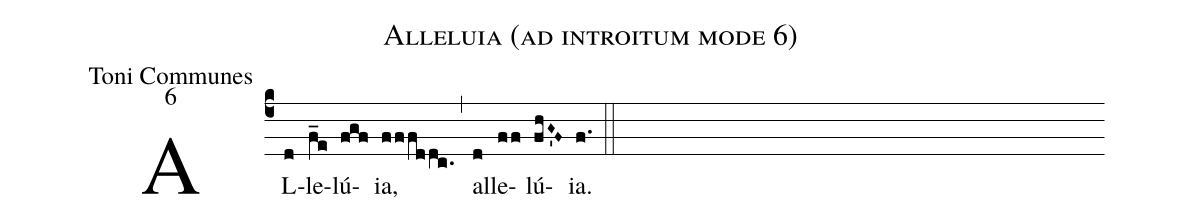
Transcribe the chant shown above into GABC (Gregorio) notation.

name:Alleluia (ad introitum mode 6);
office-part:Toni Communes;
mode:6;
%%
(c4) AL(d)le(f_e)lú(fgf)ia,(ff/fddc.) (,) al(d)le(ff)lú(fhG~'F~)ia.(f.) (::)
